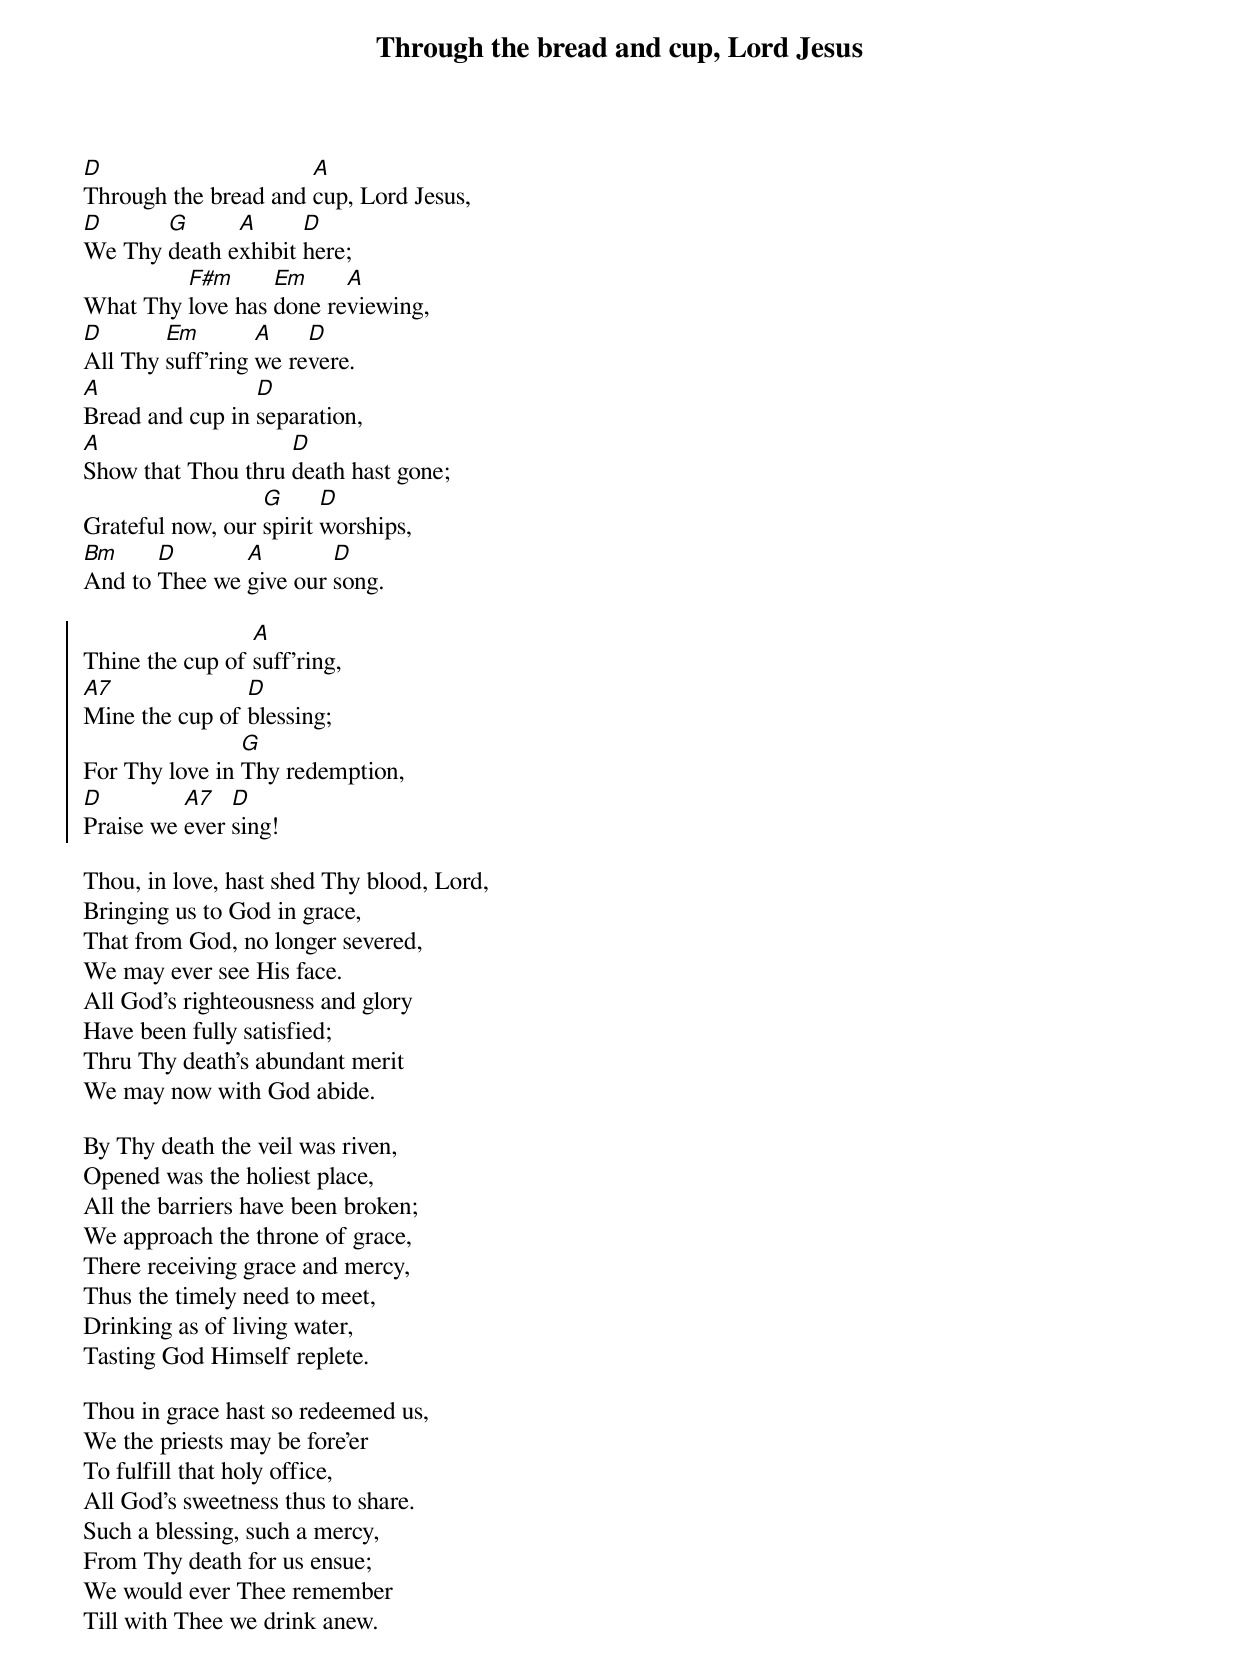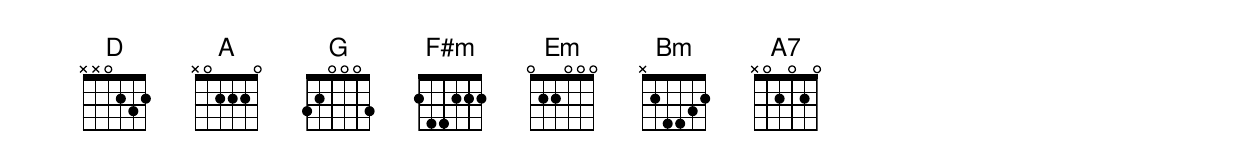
{title: Through the bread and cup, Lord Jesus}
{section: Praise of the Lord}
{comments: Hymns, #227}

[D]Through the bread and [A]cup, Lord Jesus,
[D]We Thy [G]death e[A]xhibit [D]here;
What Thy [F#m]love has [Em]done re[A]viewing,
[D]All Thy [Em]suff’ring [A]we re[D]vere.
[A]Bread and cup in [D]separation,
[A]Show that Thou thru [D]death hast gone;
Grateful now, our [G]spirit [D]worships,
[Bm]And to [D]Thee we [A]give our [D]song.

{start_of_chorus}
Thine the cup of [A]suff’ring,
[A7]Mine the cup of [D]blessing;
For Thy love in [G]Thy redemption,
[D]Praise we [A7]ever [D]sing!
{end_of_chorus}

Thou, in love, hast shed Thy blood, Lord,
Bringing us to God in grace,
That from God, no longer severed,
We may ever see His face.
All God’s righteousness and glory
Have been fully satisfied;
Thru Thy death’s abundant merit
We may now with God abide.

By Thy death the veil was riven,
Opened was the holiest place,
All the barriers have been broken;
We approach the throne of grace,
There receiving grace and mercy,
Thus the timely need to meet,
Drinking as of living water,
Tasting God Himself replete.

Thou in grace hast so redeemed us,
We the priests may be fore’er
To fulfill that holy office,
All God’s sweetness thus to share.
Such a blessing, such a mercy,
From Thy death for us ensue;
We would ever Thee remember
Till with Thee we drink anew.
